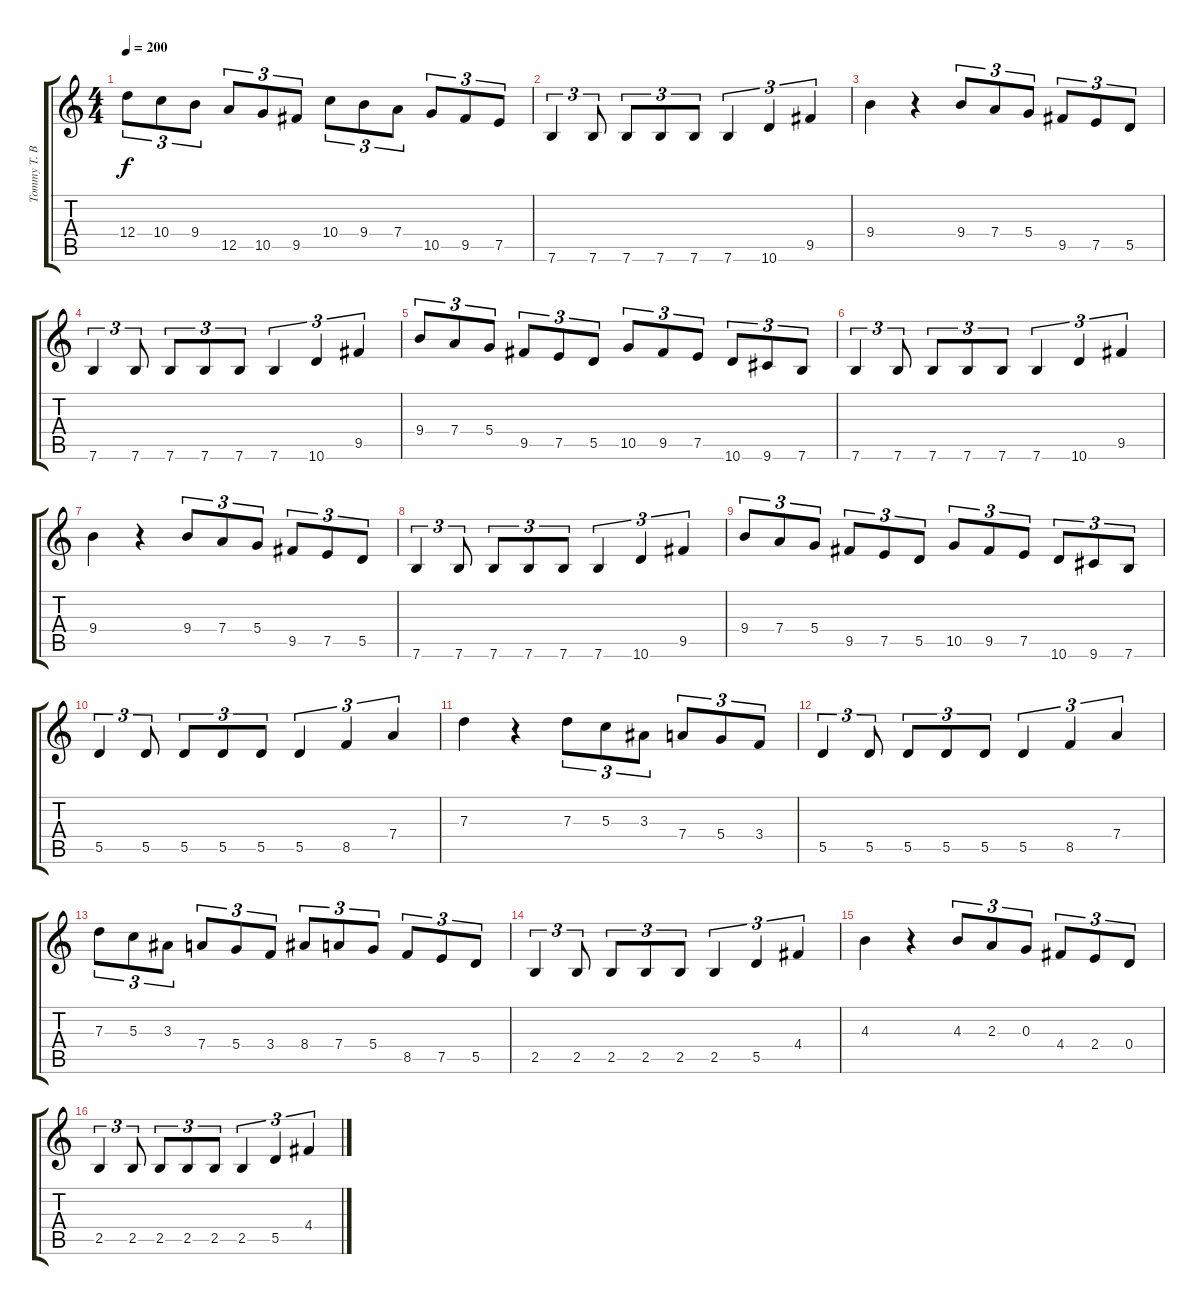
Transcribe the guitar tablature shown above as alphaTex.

\track ("Tommy T. Baron (RHYTHM)" "Tommy T. B") {instrument overdrivenguitar}
\staff {score tabs}
\tuning (E4 B3 G3 D3 A2 E2) {hide}
\ts (4 4)
\tempo 200
\clef g2
\ks c
12.4.8{tu (3 2) dy f} 10.4.8{tu (3 2)} 9.4.8{tu (3 2)} 12.5.8{tu (3 2)} 10.5.8{tu (3 2)} 9.5.8{tu (3 2)} 10.4.8{tu (3 2)} 9.4.8{tu (3 2)} 7.4.8{tu (3 2)} 10.5.8{tu (3 2)} 9.5.8{tu (3 2)} 7.5.8{tu (3 2)} |
7.6.4{tu (3 2)} 7.6.8{tu (3 2)} 7.6.8{tu (3 2)} 7.6.8{tu (3 2)} 7.6.8{tu (3 2)} 7.6.4{tu (3 2)} 10.6.4{tu (3 2)} 9.5.4{tu (3 2)} |
9.4.4 r.4 9.4.8{tu (3 2)} 7.4.8{tu (3 2)} 5.4.8{tu (3 2)} 9.5.8{tu (3 2)} 7.5.8{tu (3 2)} 5.5.8{tu (3 2)} |
7.6.4{tu (3 2)} 7.6.8{tu (3 2)} 7.6.8{tu (3 2)} 7.6.8{tu (3 2)} 7.6.8{tu (3 2)} 7.6.4{tu (3 2)} 10.6.4{tu (3 2)} 9.5.4{tu (3 2)} |
9.4.8{tu (3 2)} 7.4.8{tu (3 2)} 5.4.8{tu (3 2)} 9.5.8{tu (3 2)} 7.5.8{tu (3 2)} 5.5.8{tu (3 2)} 10.5.8{tu (3 2)} 9.5.8{tu (3 2)} 7.5.8{tu (3 2)} 10.6.8{tu (3 2)} 9.6.8{tu (3 2)} 7.6.8{tu (3 2)} |
7.6.4{tu (3 2)} 7.6.8{tu (3 2)} 7.6.8{tu (3 2)} 7.6.8{tu (3 2)} 7.6.8{tu (3 2)} 7.6.4{tu (3 2)} 10.6.4{tu (3 2)} 9.5.4{tu (3 2)} |
9.4.4 r.4 9.4.8{tu (3 2)} 7.4.8{tu (3 2)} 5.4.8{tu (3 2)} 9.5.8{tu (3 2)} 7.5.8{tu (3 2)} 5.5.8{tu (3 2)} |
7.6.4{tu (3 2)} 7.6.8{tu (3 2)} 7.6.8{tu (3 2)} 7.6.8{tu (3 2)} 7.6.8{tu (3 2)} 7.6.4{tu (3 2)} 10.6.4{tu (3 2)} 9.5.4{tu (3 2)} |
9.4.8{tu (3 2)} 7.4.8{tu (3 2)} 5.4.8{tu (3 2)} 9.5.8{tu (3 2)} 7.5.8{tu (3 2)} 5.5.8{tu (3 2)} 10.5.8{tu (3 2)} 9.5.8{tu (3 2)} 7.5.8{tu (3 2)} 10.6.8{tu (3 2)} 9.6.8{tu (3 2)} 7.6.8{tu (3 2)} |
5.5.4{tu (3 2)} 5.5.8{tu (3 2)} 5.5.8{tu (3 2)} 5.5.8{tu (3 2)} 5.5.8{tu (3 2)} 5.5.4{tu (3 2)} 8.5.4{tu (3 2)} 7.4.4{tu (3 2)} |
7.3.4 r.4 7.3.8{tu (3 2)} 5.3.8{tu (3 2)} 3.3.8{tu (3 2)} 7.4.8{tu (3 2)} 5.4.8{tu (3 2)} 3.4.8{tu (3 2)} |
5.5.4{tu (3 2)} 5.5.8{tu (3 2)} 5.5.8{tu (3 2)} 5.5.8{tu (3 2)} 5.5.8{tu (3 2)} 5.5.4{tu (3 2)} 8.5.4{tu (3 2)} 7.4.4{tu (3 2)} |
7.3.8{tu (3 2)} 5.3.8{tu (3 2)} 3.3.8{tu (3 2)} 7.4.8{tu (3 2)} 5.4.8{tu (3 2)} 3.4.8{tu (3 2)} 8.4.8{tu (3 2)} 7.4.8{tu (3 2)} 5.4.8{tu (3 2)} 8.5.8{tu (3 2)} 7.5.8{tu (3 2)} 5.5.8{tu (3 2)} |
2.5.4{tu (3 2)} 2.5.8{tu (3 2)} 2.5.8{tu (3 2)} 2.5.8{tu (3 2)} 2.5.8{tu (3 2)} 2.5.4{tu (3 2)} 5.5.4{tu (3 2)} 4.4.4{tu (3 2)} |
4.3.4 r.4 4.3.8{tu (3 2)} 2.3.8{tu (3 2)} 0.3.8{tu (3 2)} 4.4.8{tu (3 2)} 2.4.8{tu (3 2)} 0.4.8{tu (3 2)} |
2.5.4{tu (3 2)} 2.5.8{tu (3 2)} 2.5.8{tu (3 2)} 2.5.8{tu (3 2)} 2.5.8{tu (3 2)} 2.5.4{tu (3 2)} 5.5.4{tu (3 2)} 4.4.4{tu (3 2)}
